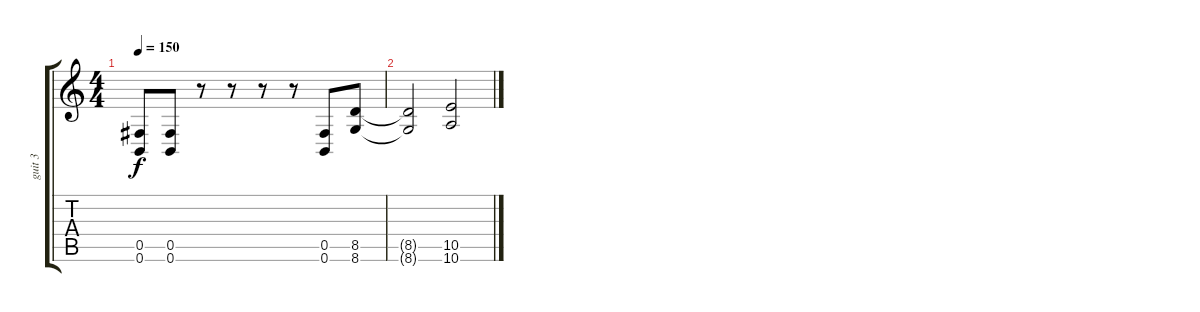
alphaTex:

\track ("guit 3" "guit 3") {instrument distortionguitar}
\staff {score tabs}
\tuning (Db4 Ab3 E3 B2 Gb2 B1) {hide}
\ts (4 4)
\tempo 150
\clef g2
\ks c
(0.5 0.6).8{dy f} (0.5 0.6).8 r.8 r.8 r.8 r.8 (0.5 0.6).8 (8.5 8.6).8 |
(8.5{t} 8.6{t}).2 (10.5 10.6).2
